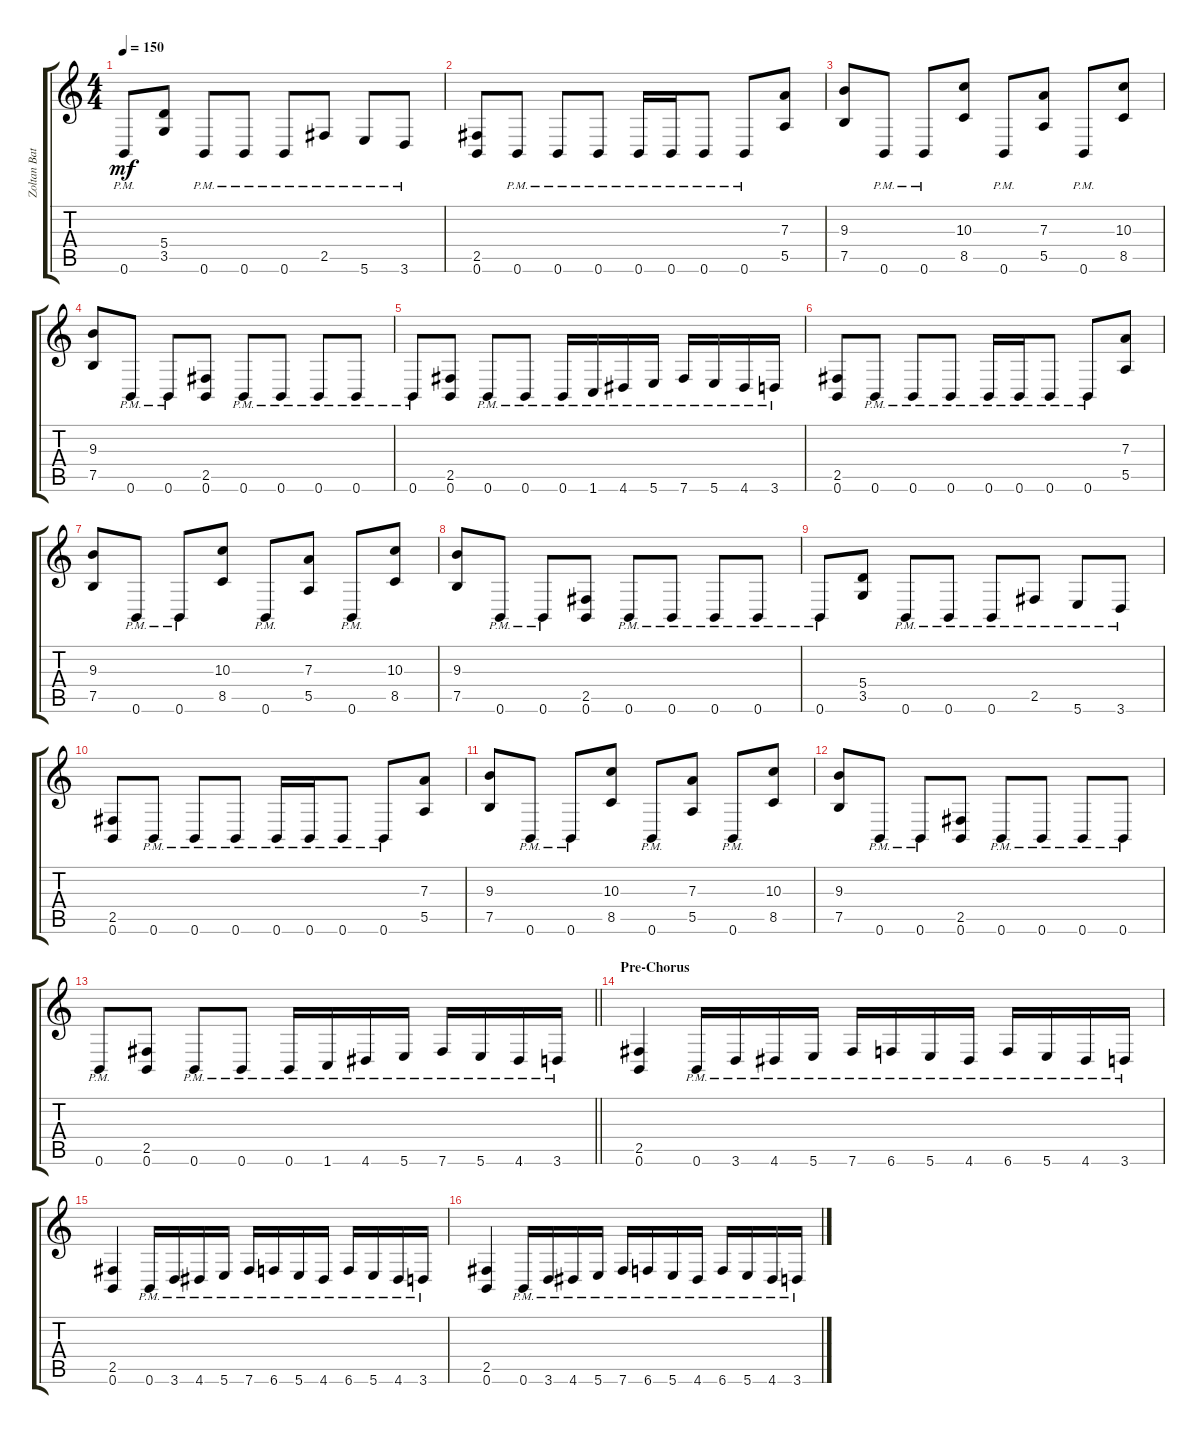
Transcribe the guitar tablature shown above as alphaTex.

\track ("Zoltan Bathory – Rhythm Guitar" "Zoltan Bat") {instrument distortionguitar}
\staff {score tabs}
\tuning (B3 Gb3 D3 A2 E2 B1) {hide}
\ts (4 4)
\tempo 150
\clef g2
\ks c
0.6{pm}.8{dy mf} (5.4 3.5).8 0.6{pm}.8 0.6{pm}.8 0.6{pm}.8 2.5{pm}.8 5.6{pm}.8 3.6{pm}.8 |
(2.5 0.6).8 0.6{pm}.8 0.6{pm}.8 0.6{pm}.8 0.6{pm}.16 0.6{pm}.16 0.6{pm}.8 0.6{pm}.8 (7.3 5.5).8 |
(9.3 7.5).8 0.6{pm}.8 0.6{pm}.8 (10.3 8.5).8 0.6{pm}.8 (7.3 5.5).8 0.6{pm}.8 (10.3 8.5).8 |
(9.3 7.5).8 0.6{pm}.8 0.6{pm}.8 (2.5 0.6).8 0.6{pm}.8 0.6{pm}.8 0.6{pm}.8 0.6{pm}.8 |
0.6{pm}.8 (2.5 0.6).8 0.6{pm}.8 0.6{pm}.8 0.6{pm}.16 1.6{pm}.16 4.6{pm}.16 5.6{pm}.16 7.6{pm}.16 5.6{pm}.16 4.6{pm}.16 3.6{pm}.16 |
(2.5 0.6).8 0.6{pm}.8 0.6{pm}.8 0.6{pm}.8 0.6{pm}.16 0.6{pm}.16 0.6{pm}.8 0.6{pm}.8 (7.3 5.5).8 |
(9.3 7.5).8 0.6{pm}.8 0.6{pm}.8 (10.3 8.5).8 0.6{pm}.8 (7.3 5.5).8 0.6{pm}.8 (10.3 8.5).8 |
(9.3 7.5).8 0.6{pm}.8 0.6{pm}.8 (2.5 0.6).8 0.6{pm}.8 0.6{pm}.8 0.6{pm}.8 0.6{pm}.8 |
0.6{pm}.8 (5.4 3.5).8 0.6{pm}.8 0.6{pm}.8 0.6{pm}.8 2.5{pm}.8 5.6{pm}.8 3.6{pm}.8 |
(2.5 0.6).8 0.6{pm}.8 0.6{pm}.8 0.6{pm}.8 0.6{pm}.16 0.6{pm}.16 0.6{pm}.8 0.6{pm}.8 (7.3 5.5).8 |
(9.3 7.5).8 0.6{pm}.8 0.6{pm}.8 (10.3 8.5).8 0.6{pm}.8 (7.3 5.5).8 0.6{pm}.8 (10.3 8.5).8 |
(9.3 7.5).8 0.6{pm}.8 0.6{pm}.8 (2.5 0.6).8 0.6{pm}.8 0.6{pm}.8 0.6{pm}.8 0.6{pm}.8 |
\barLineRight lightlight
0.6{pm}.8 (2.5 0.6).8 0.6{pm}.8 0.6{pm}.8 0.6{pm}.16 1.6{pm}.16 4.6{pm}.16 5.6{pm}.16 7.6{pm}.16 5.6{pm}.16 4.6{pm}.16 3.6{pm}.16 |
\section ("" "Pre-Chorus")
(2.5 0.6).4 0.6{pm}.16 3.6{pm}.16 4.6{pm}.16 5.6{pm}.16 7.6{pm}.16 6.6{pm}.16 5.6{pm}.16 4.6{pm}.16 6.6{pm}.16 5.6{pm}.16 4.6{pm}.16 3.6{pm}.16 |
(2.5 0.6).4 0.6{pm}.16 3.6{pm}.16 4.6{pm}.16 5.6{pm}.16 7.6{pm}.16 6.6{pm}.16 5.6{pm}.16 4.6{pm}.16 6.6{pm}.16 5.6{pm}.16 4.6{pm}.16 3.6{pm}.16 |
(2.5 0.6).4 0.6{pm}.16 3.6{pm}.16 4.6{pm}.16 5.6{pm}.16 7.6{pm}.16 6.6{pm}.16 5.6{pm}.16 4.6{pm}.16 6.6{pm}.16 5.6{pm}.16 4.6{pm}.16 3.6{pm}.16
